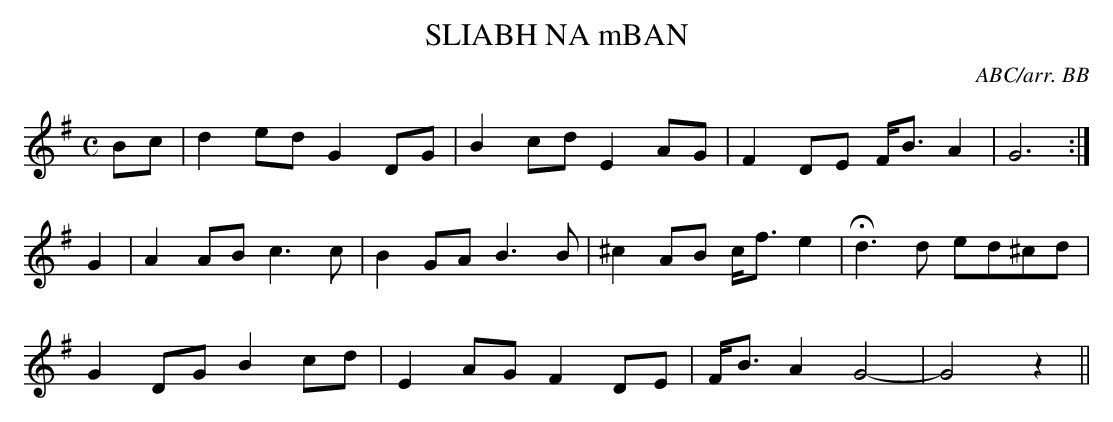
X:1
T:SLIABH NA mBAN
Y:"andantino"
C:ABC/arr. BB
in 3/4 time.
to |G2DG|.
L:1/8
M:C
K:G
Bc|d2ed G2DG|B2cd E2AG|F2DE F<B A2|G6:|
G2|A2AB c3c|B2GA B3B|^c2AB c<fe2|Hd3 d ed^cd|
G2DG B2cd|E2AG F2DE|F<B A2 G4-|G4z2||
